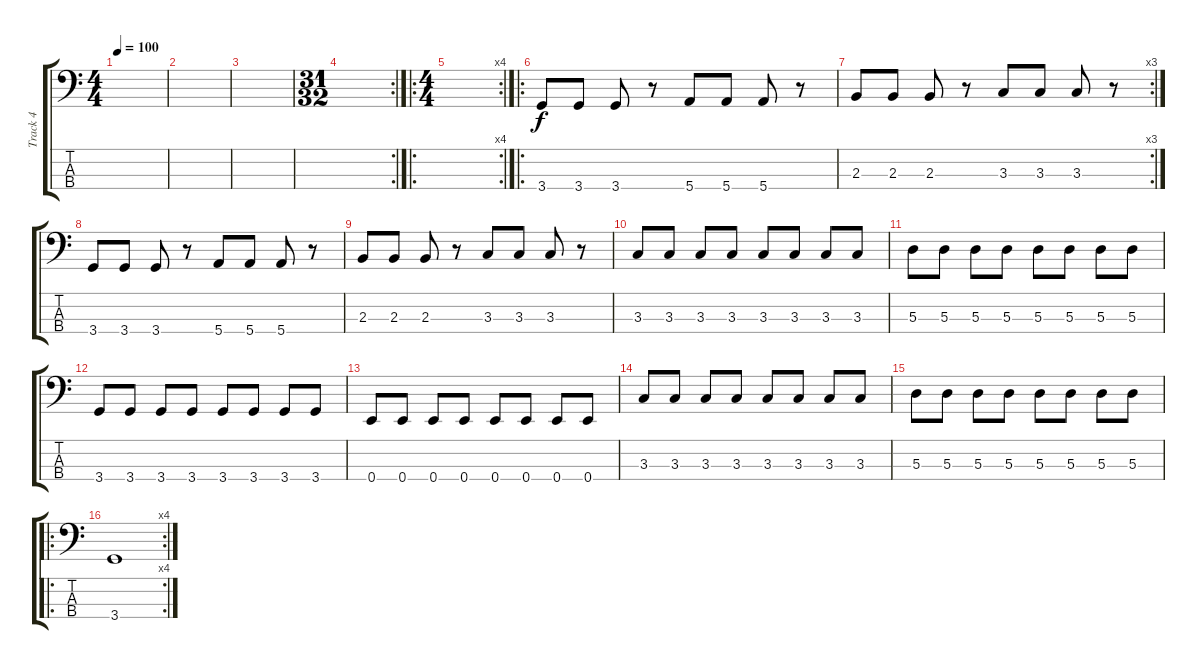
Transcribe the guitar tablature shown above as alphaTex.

\track ("Track 4" "Track 4") {instrument electricbasspick}
\staff {score tabs}
\tuning (G2 D2 A1 E1) {hide}
\ts (4 4)
\tempo 100
\clef f4
\ks c
|
|
|
\rc 2
\ts (31 32)
|
\ro
\rc 4
\ts (4 4)
|
\ro
3.4.8 3.4.8 3.4.8 r.8 5.4.8 5.4.8 5.4.8 r.8 |
\rc 3
2.3.8 2.3.8 2.3.8 r.8 3.3.8 3.3.8 3.3.8 r.8 |
3.4.8 3.4.8 3.4.8 r.8 5.4.8 5.4.8 5.4.8 r.8 |
2.3.8 2.3.8 2.3.8 r.8 3.3.8 3.3.8 3.3.8 r.8 |
3.3.8 3.3.8 3.3.8 3.3.8 3.3.8 3.3.8 3.3.8 3.3.8 |
5.3.8 5.3.8 5.3.8 5.3.8 5.3.8 5.3.8 5.3.8 5.3.8 |
3.4.8 3.4.8 3.4.8 3.4.8 3.4.8 3.4.8 3.4.8 3.4.8 |
0.4.8 0.4.8 0.4.8 0.4.8 0.4.8 0.4.8 0.4.8 0.4.8 |
3.3.8 3.3.8 3.3.8 3.3.8 3.3.8 3.3.8 3.3.8 3.3.8 |
5.3.8 5.3.8 5.3.8 5.3.8 5.3.8 5.3.8 5.3.8 5.3.8 |
\ro
\rc 4
3.4.1
